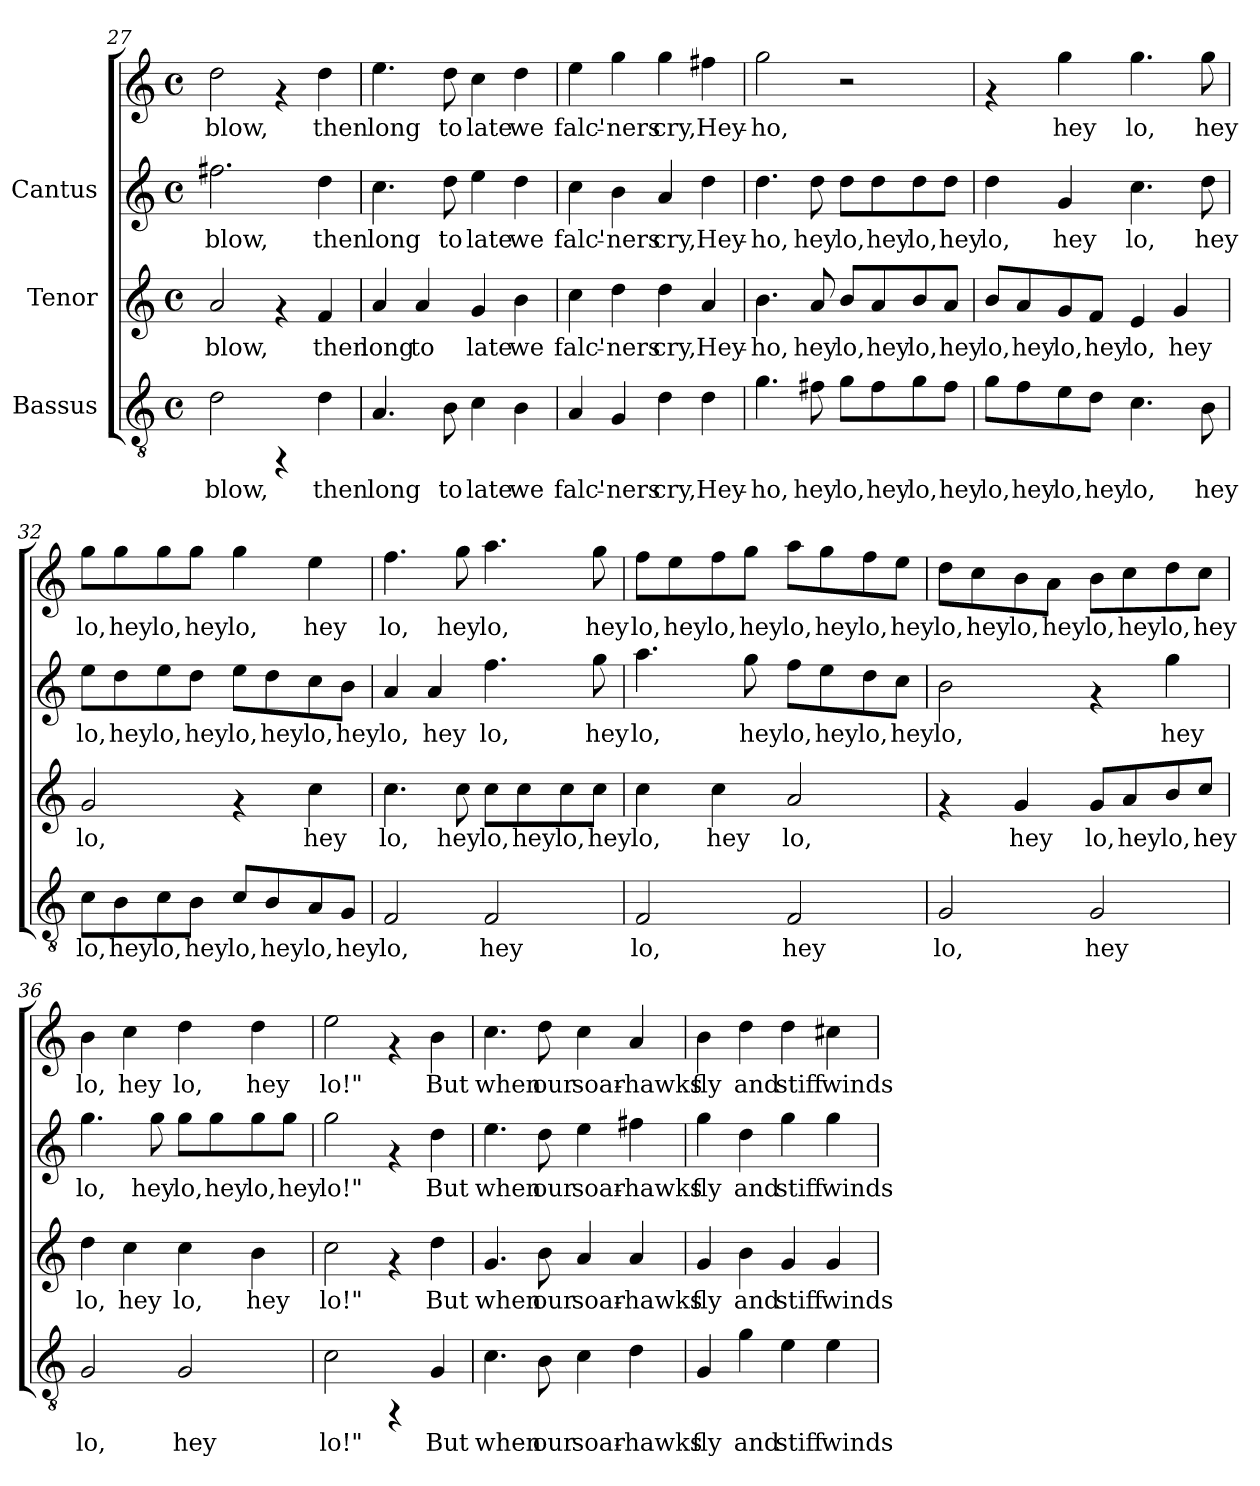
**kern	**text	**kern	**text	**kern	**text	**kern	**text
*part3	*part3	*part2	*part2	*part1	*part1	*part1	*part1
*staff4	*staff4	*staff3	*staff3	*staff2	*staff2	*staff1	*staff1
*I"Bassus	*	*I"Tenor	*	*I"Cantus	*	*	*
*clefGv2	*	*clefG2	*	*clefG2	*	*clefG2	*
*M4/4	*	*M4/4	*	*M4/4	*	*M4/4	*
*met(c)	*	*met(c)	*	*met(c)	*	*met(c)	*
=27	=27	=27	=27	=27	=27	=27	=27
!	!LO:LY:b:cj	!	!LO:LY:b:cj	!	!LO:LY:b:cj	!	!LO:LY:b:cj
2d\	blow,	2a/	blow,	2.ff#X\	blow,	2dd\	blow,
4rFF	.	4rf	.	.	.	4rf	.
!	!LO:LY:b:cj	!	!LO:LY:b:cj	!	!LO:LY:b:cj	!	!LO:LY:b:cj
4d\	then	4f/	then	4dd\	then	4dd\	then
!!LO:PB:g=z
=28	=28	=28	=28	=28	=28	=28	=28
!	!LO:LY:b:cj	!	!LO:LY:b:cj	!	!LO:LY:b:cj	!	!LO:LY:b:cj
4.A/	long	4a/	long	4.cc\	long	4.ee\	long
!	!	!	!LO:LY:b:cj	!	!	!	!
.	.	4a/	to	.	.	.	.
!	!LO:LY:b:cj	!	!	!	!LO:LY:b:cj	!	!LO:LY:b:cj
8B\	to	.	.	8dd\	to	8dd\	to
!	!LO:LY:b:cj	!	!LO:LY:b:cj	!	!LO:LY:b:cj	!	!LO:LY:b:cj
4c\	late	4g/	late	4ee\	late	4cc\	late
!	!LO:LY:b:cj	!	!LO:LY:b:cj	!	!LO:LY:b:cj	!	!LO:LY:b:cj
4B\	we	4b\	we	4dd\	we	4dd\	we
=29	=29	=29	=29	=29	=29	=29	=29
!	!LO:LY:b:cj	!	!LO:LY:b:cj	!	!LO:LY:b:cj	!	!LO:LY:b:cj
4A/	falc'-	4cc\	falc'-	4cc\	-falc'-	4ee\	falc'-
!	!LO:LY:b:cj	!	!LO:LY:b:cj	!	!LO:LY:b:cj	!	!LO:LY:b:cj
4G/	-ners	4dd\	-ners	4b\	-ners	4gg\	-ners
!	!LO:LY:b:cj	!	!LO:LY:b:cj	!	!LO:LY:b:cj	!	!LO:LY:b:cj
4d\	cry,	4dd\	cry,	4a/	cry,	4gg\	cry,
!	!LO:LY:b:cj	!	!LO:LY:b:cj	!	!LO:LY:b:cj	!	!LO:LY:b:cj
4d\	Hey-	4a/	Hey-	4dd\	Hey-	4ff#X\	Hey-
=30	=30	=30	=30	=30	=30	=30	=30
!	!LO:LY:b:cj	!	!LO:LY:b:cj	!	!LO:LY:b:cj	!	!LO:LY:b:cj
4.g\	-ho,	4.b\	-ho,	4.dd\	ho,	2gg\	-ho,
!	!LO:LY:b:cj	!	!LO:LY:b:cj	!	!LO:LY:b:cj	!	!
8f#X\	hey	8a/	hey	8dd\	hey	.	.
!	!LO:LY:b:cj	!	!LO:LY:b:cj	!	!LO:LY:b:cj	!	!
8g\L	lo,	8b/L	lo,	8dd\L	lo,	2r	.
!	!LO:LY:b:cj	!	!LO:LY:b:cj	!	!LO:LY:b:cj	!	!
8f#\	hey	8a/	hey	8dd\	hey	.	.
!	!LO:LY:b:cj	!	!LO:LY:b:cj	!	!LO:LY:b:cj	!	!
8g\	lo,	8b/	lo,	8dd\	lo,	.	.
!	!LO:LY:b:cj	!	!LO:LY:b:cj	!	!LO:LY:b:cj	!	!
8f#\J	hey	8a/J	hey	8dd\J	hey	.	.
=31	=31	=31	=31	=31	=31	=31	=31
!	!LO:LY:b:cj	!	!LO:LY:b:cj	!	!LO:LY:b:cj	!	!
8g\L	lo,	8b/L	lo,	4dd\	lo,	4rf	.
!	!LO:LY:b:cj	!	!LO:LY:b:cj	!	!	!	!
8f\	hey	8a/	hey	.	.	.	.
!	!LO:LY:b:cj	!	!LO:LY:b:cj	!	!LO:LY:b:cj	!	!LO:LY:b:cj
8e\	lo,	8g/	lo,	4g/	hey	4gg\	hey
!	!LO:LY:b:cj	!	!LO:LY:b:cj	!	!	!	!
8d\J	hey	8f/J	hey	.	.	.	.
!	!LO:LY:b:cj	!	!LO:LY:b:cj	!	!LO:LY:b:cj	!	!LO:LY:b:cj
4.c\	lo,	4e/	lo,	4.cc\	lo,	4.gg\	lo,
!	!	!	!LO:LY:b:cj	!	!	!	!
.	.	4g/	hey	.	.	.	.
!	!LO:LY:b:cj	!	!	!	!LO:LY:b:cj	!	!LO:LY:b:cj
8B\	hey	.	.	8dd\	hey	8gg\	hey
!!LO:LB:g=z
=32	=32	=32	=32	=32	=32	=32	=32
!	!LO:LY:b:cj	!	!LO:LY:b:cj	!	!LO:LY:b:cj	!	!LO:LY:b:cj
8c\L	lo,	2g/	lo,	8ee\L	lo,	8gg\L	lo,
!	!LO:LY:b:cj	!	!	!	!LO:LY:b:cj	!	!LO:LY:b:cj
8B\	hey	.	.	8dd\	hey	8gg\	hey
!	!LO:LY:b:cj	!	!	!	!LO:LY:b:cj	!	!LO:LY:b:cj
8c\	lo,	.	.	8ee\	lo,	8gg\	lo,
!	!LO:LY:b:cj	!	!	!	!LO:LY:b:cj	!	!LO:LY:b:cj
8B\J	hey	.	.	8dd\J	hey	8gg\J	hey
!	!LO:LY:b:cj	!	!	!	!LO:LY:b:cj	!	!LO:LY:b:cj
8c/L	lo,	4rf	.	8ee\L	lo,	4gg\	lo,
!	!LO:LY:b:cj	!	!	!	!LO:LY:b:cj	!	!
8B/	hey	.	.	8dd\	hey	.	.
!	!LO:LY:b:cj	!	!LO:LY:b:cj	!	!LO:LY:b:cj	!	!LO:LY:b:cj
8A/	lo,	4cc\	hey	8cc\	lo,	4ee\	hey
!	!LO:LY:b:cj	!	!	!	!LO:LY:b:cj	!	!
8G/J	hey	.	.	8b\J	hey	.	.
=33	=33	=33	=33	=33	=33	=33	=33
!	!LO:LY:b:cj	!	!LO:LY:b:cj	!	!LO:LY:b:cj	!	!LO:LY:b:cj
2F/	lo,	4.cc\	lo,	4a/	lo,	4.ff\	lo,
!	!	!	!	!	!LO:LY:b:cj	!	!
.	.	.	.	4a/	hey	.	.
!	!	!	!LO:LY:b:cj	!	!	!	!LO:LY:b:cj
.	.	8cc\	hey	.	.	8gg\	hey
!	!LO:LY:b:cj	!	!LO:LY:b:cj	!	!LO:LY:b:cj	!	!LO:LY:b:cj
2F/	hey	8cc\L	lo,	4.ff\	lo,	4.aa\	lo,
!	!	!	!LO:LY:b:cj	!	!	!	!
.	.	8cc\	hey	.	.	.	.
!	!	!	!LO:LY:b:cj	!	!	!	!
.	.	8cc\	lo,	.	.	.	.
!	!	!	!LO:LY:b:cj	!	!LO:LY:b:cj	!	!LO:LY:b:cj
.	.	8cc\J	hey	8gg\	hey	8gg\	hey
=34	=34	=34	=34	=34	=34	=34	=34
!	!LO:LY:b:cj	!	!LO:LY:b:cj	!	!LO:LY:b:cj	!	!LO:LY:b:cj
2F/	lo,	4cc\	lo,	4.aa\	lo,	8ff\L	lo,
!	!	!	!	!	!	!	!LO:LY:b:cj
.	.	.	.	.	.	8ee\	hey
!	!	!	!LO:LY:b:cj	!	!	!	!LO:LY:b:cj
.	.	4cc\	hey	.	.	8ff\	lo,
!	!	!	!	!	!LO:LY:b:cj	!	!LO:LY:b:cj
.	.	.	.	8gg\	hey	8gg\J	hey
!	!LO:LY:b:cj	!	!LO:LY:b:cj	!	!LO:LY:b:cj	!	!LO:LY:b:cj
2F/	hey	2a/	lo,	8ff\L	lo,	8aa\L	lo,
!	!	!	!	!	!LO:LY:b:cj	!	!LO:LY:b:cj
.	.	.	.	8ee\	hey	8gg\	hey
!	!	!	!	!	!LO:LY:b:cj	!	!LO:LY:b:cj
.	.	.	.	8dd\	lo,	8ff\	lo,
!	!	!	!	!	!LO:LY:b:cj	!	!LO:LY:b:cj
.	.	.	.	8cc\J	hey	8ee\J	hey
!!LO:LB:g=z
=35	=35	=35	=35	=35	=35	=35	=35
!	!LO:LY:b:cj	!	!	!	!LO:LY:b:cj	!	!LO:LY:b:cj
2G/	lo,	4rf	.	2b\	lo,	8dd\L	lo,
!	!	!	!	!	!	!	!LO:LY:b:cj
.	.	.	.	.	.	8cc\	hey
!	!	!	!LO:LY:b:cj	!	!	!	!LO:LY:b:cj
.	.	4g/	hey	.	.	8b\	lo,
!	!	!	!	!	!	!	!LO:LY:b:cj
.	.	.	.	.	.	8a\J	hey
!	!LO:LY:b:cj	!	!LO:LY:b:cj	!	!	!	!LO:LY:b:cj
2G/	hey	8g/L	lo,	4rf	.	8b\L	lo,
!	!	!	!LO:LY:b:cj	!	!	!	!LO:LY:b:cj
.	.	8a/	hey	.	.	8cc\	hey
!	!	!	!LO:LY:b:cj	!	!LO:LY:b:cj	!	!LO:LY:b:cj
.	.	8b/	lo,	4gg\	hey	8dd\	lo,
!	!	!	!LO:LY:b:cj	!	!	!	!LO:LY:b:cj
.	.	8cc/J	hey	.	.	8cc\J	hey
=36	=36	=36	=36	=36	=36	=36	=36
!	!LO:LY:b:cj	!	!LO:LY:b:cj	!	!LO:LY:b:cj	!	!LO:LY:b:cj
2G/	lo,	4dd\	lo,	4.gg\	lo,	4b\	lo,
!	!	!	!LO:LY:b:cj	!	!	!	!LO:LY:b:cj
.	.	4cc\	hey	.	.	4cc\	hey
!	!	!	!	!	!LO:LY:b:cj	!	!
.	.	.	.	8gg\	hey	.	.
!	!LO:LY:b:cj	!	!LO:LY:b:cj	!	!LO:LY:b:cj	!	!LO:LY:b:cj
2G/	hey	4cc\	lo,	8gg\L	lo,	4dd\	lo,
!	!	!	!	!	!LO:LY:b:cj	!	!
.	.	.	.	8gg\	hey	.	.
!	!	!	!LO:LY:b:cj	!	!LO:LY:b:cj	!	!LO:LY:b:cj
.	.	4b\	hey	8gg\	lo,	4dd\	hey
!	!	!	!	!	!LO:LY:b:cj	!	!
.	.	.	.	8gg\J	hey	.	.
=37	=37	=37	=37	=37	=37	=37	=37
!	!LO:LY:b:cj	!	!LO:LY:b:cj	!	!LO:LY:b:cj	!	!LO:LY:b:cj
2c\	lo!"	2cc\	lo!"	2gg\	lo!"	2ee\	lo!"
4rFF	.	4rf	.	4rf	.	4rf	.
!	!LO:LY:b:cj	!	!LO:LY:b:cj	!	!LO:LY:b:cj	!	!LO:LY:b:cj
4G/	But	4dd\	But	4dd\	But	4b\	But
=38	=38	=38	=38	=38	=38	=38	=38
!	!LO:LY:b:cj	!	!LO:LY:b:cj	!	!LO:LY:b:cj	!	!LO:LY:b:cj
4.c\	when	4.g/	when	4.ee\	when	4.cc\	when
!	!LO:LY:b:cj	!	!LO:LY:b:cj	!	!LO:LY:b:cj	!	!LO:LY:b:cj
8B\	our	8b\	our	8dd\	our	8dd\	our
!	!LO:LY:b:cj	!	!LO:LY:b:cj	!	!LO:LY:b:cj	!	!LO:LY:b:cj
4c\	soar-	4a/	soar-	4ee\	soar-	4cc\	soar-
!	!LO:LY:b:cj	!	!LO:LY:b:cj	!	!LO:LY:b:cj	!	!LO:LY:b:cj
4d\	-hawks	4a/	-hawks	4ff#X\	-hawks	4a/	-hawks
!!LO:PB:g=z
=39	=39	=39	=39	=39	=39	=39	=39
!	!LO:LY:b:cj	!	!LO:LY:b:cj	!	!LO:LY:b:cj	!	!LO:LY:b:cj
4G/	fly	4g/	fly	4gg\	fly	4b\	fly
!	!LO:LY:b:cj	!	!LO:LY:b:cj	!	!LO:LY:b:cj	!	!LO:LY:b:cj
4g\	and	4b\	and	4dd\	and	4dd\	and
!	!LO:LY:b:cj	!	!LO:LY:b:cj	!	!LO:LY:b:cj	!	!LO:LY:b:cj
4e\	stiff	4g/	stiff	4gg\	stiff	4dd\	stiff
!	!LO:LY:b:cj	!	!LO:LY:b:cj	!	!LO:LY:b:cj	!	!LO:LY:b:cj
4e\	winds	4g/	winds	4gg\	winds	4cc#X\	winds
=	=	=	=	=	=	=	=
*-	*-	*-	*-	*-	*-	*-	*-
